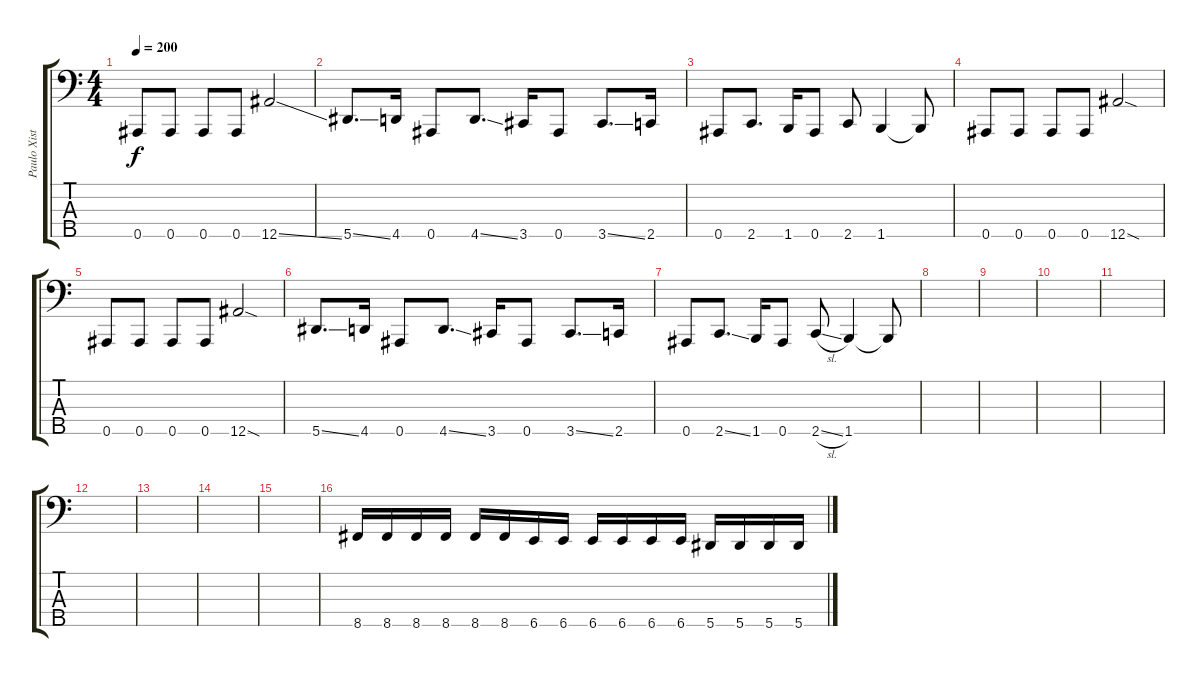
\track ("Paulo Xisto" "Paulo Xist") {instrument electricbasspick}
\staff {score tabs}
\tuning (Gb2 Db2 Ab1 Eb1 Bb0) {hide}
\ts (4 4)
\tempo 200
\clef f4
\ks c
0.5.8{dy f} 0.5.8 0.5.8 0.5.8 12.5{ss}.2 |
5.5{ss}.8{d} 4.5.16 0.5.8 4.5{ss}.8{d} 3.5.16 0.5.8 3.5{ss}.8{d} 2.5.16 |
0.5.8 2.5.8{d} 1.5.16 0.5.8 2.5.8 1.5.4 1.5{t}.8 |
0.5.8 0.5.8 0.5.8 0.5.8 12.5{sod}.2 |
0.5.8 0.5.8 0.5.8 0.5.8 12.5{sod}.2 |
5.5{ss}.8{d} 4.5.16 0.5.8 4.5{ss}.8{d} 3.5.16 0.5.8 3.5{ss}.8{d} 2.5.16 |
0.5.8 2.5{ss}.8{d} 1.5.16 0.5.8 2.5{sl}.8 1.5.4 1.5{t}.8 |
|
|
|
|
|
|
|
|
8.5.16 8.5.16 8.5.16 8.5.16 8.5.16 8.5.16 6.5.16 6.5.16 6.5.16 6.5.16 6.5.16 6.5.16 5.5.16 5.5.16 5.5.16 5.5.16
